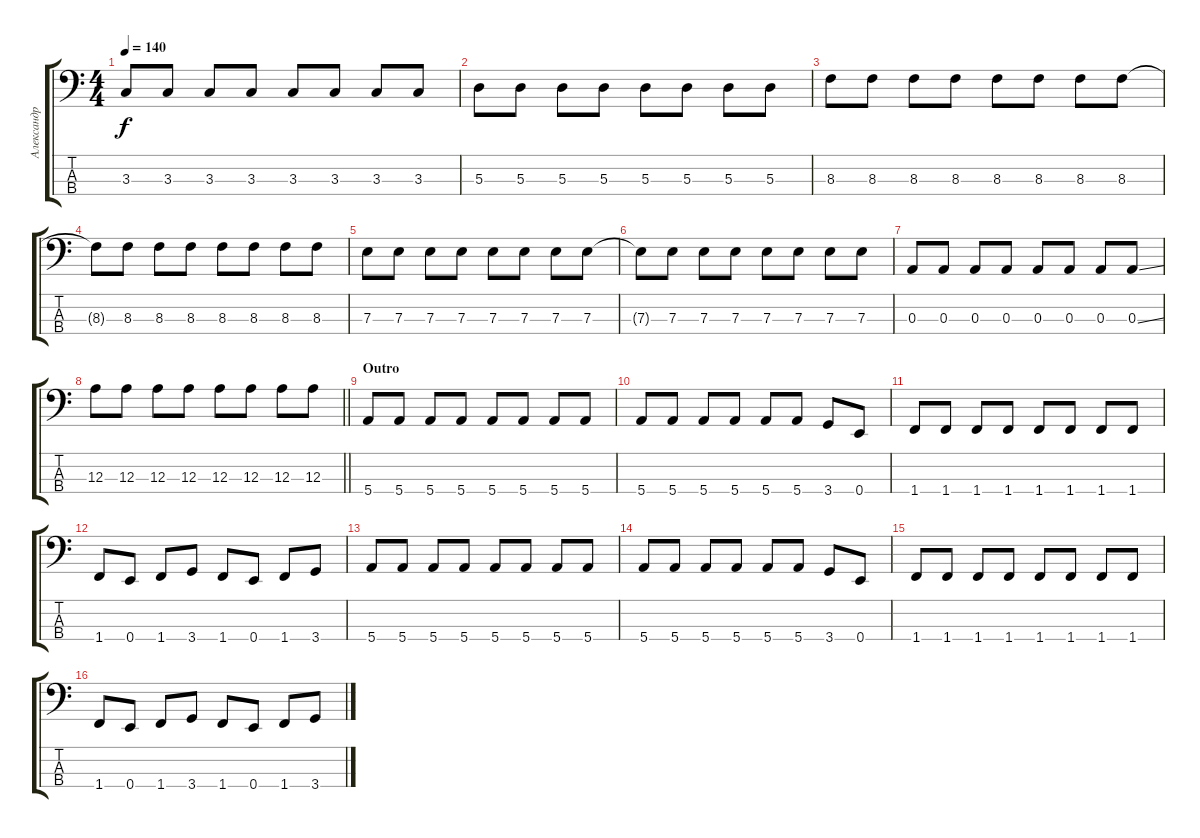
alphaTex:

\track ("Александр Тимонин" "Александр ") {instrument electricbassfinger}
\staff {score tabs}
\tuning (G2 D2 A1 E1) {hide}
\ts (4 4)
\tempo 140
\clef f4
\ks c
3.3.8{dy f} 3.3.8 3.3.8 3.3.8 3.3.8 3.3.8 3.3.8 3.3.8 |
5.3.8 5.3.8 5.3.8 5.3.8 5.3.8 5.3.8 5.3.8 5.3.8 |
8.3.8 8.3.8 8.3.8 8.3.8 8.3.8 8.3.8 8.3.8 8.3.8 |
8.3{t}.8 8.3.8 8.3.8 8.3.8 8.3.8 8.3.8 8.3.8 8.3.8 |
7.3.8 7.3.8 7.3.8 7.3.8 7.3.8 7.3.8 7.3.8 7.3.8 |
7.3{t}.8 7.3.8 7.3.8 7.3.8 7.3.8 7.3.8 7.3.8 7.3.8 |
0.3.8 0.3.8 0.3.8 0.3.8 0.3.8 0.3.8 0.3.8 0.3{ss}.8 |
\barLineRight lightlight
12.3.8 12.3.8 12.3.8 12.3.8 12.3.8 12.3.8 12.3.8 12.3.8 |
\section ("" "Outro")
5.4.8 5.4.8 5.4.8 5.4.8 5.4.8 5.4.8 5.4.8 5.4.8 |
5.4.8 5.4.8 5.4.8 5.4.8 5.4.8 5.4.8 3.4.8 0.4.8 |
1.4.8 1.4.8 1.4.8 1.4.8 1.4.8 1.4.8 1.4.8 1.4.8 |
1.4.8 0.4.8 1.4.8 3.4.8 1.4.8 0.4.8 1.4.8 3.4.8 |
5.4.8 5.4.8 5.4.8 5.4.8 5.4.8 5.4.8 5.4.8 5.4.8 |
5.4.8 5.4.8 5.4.8 5.4.8 5.4.8 5.4.8 3.4.8 0.4.8 |
1.4.8 1.4.8 1.4.8 1.4.8 1.4.8 1.4.8 1.4.8 1.4.8 |
1.4.8 0.4.8 1.4.8 3.4.8 1.4.8 0.4.8 1.4.8 3.4.8
